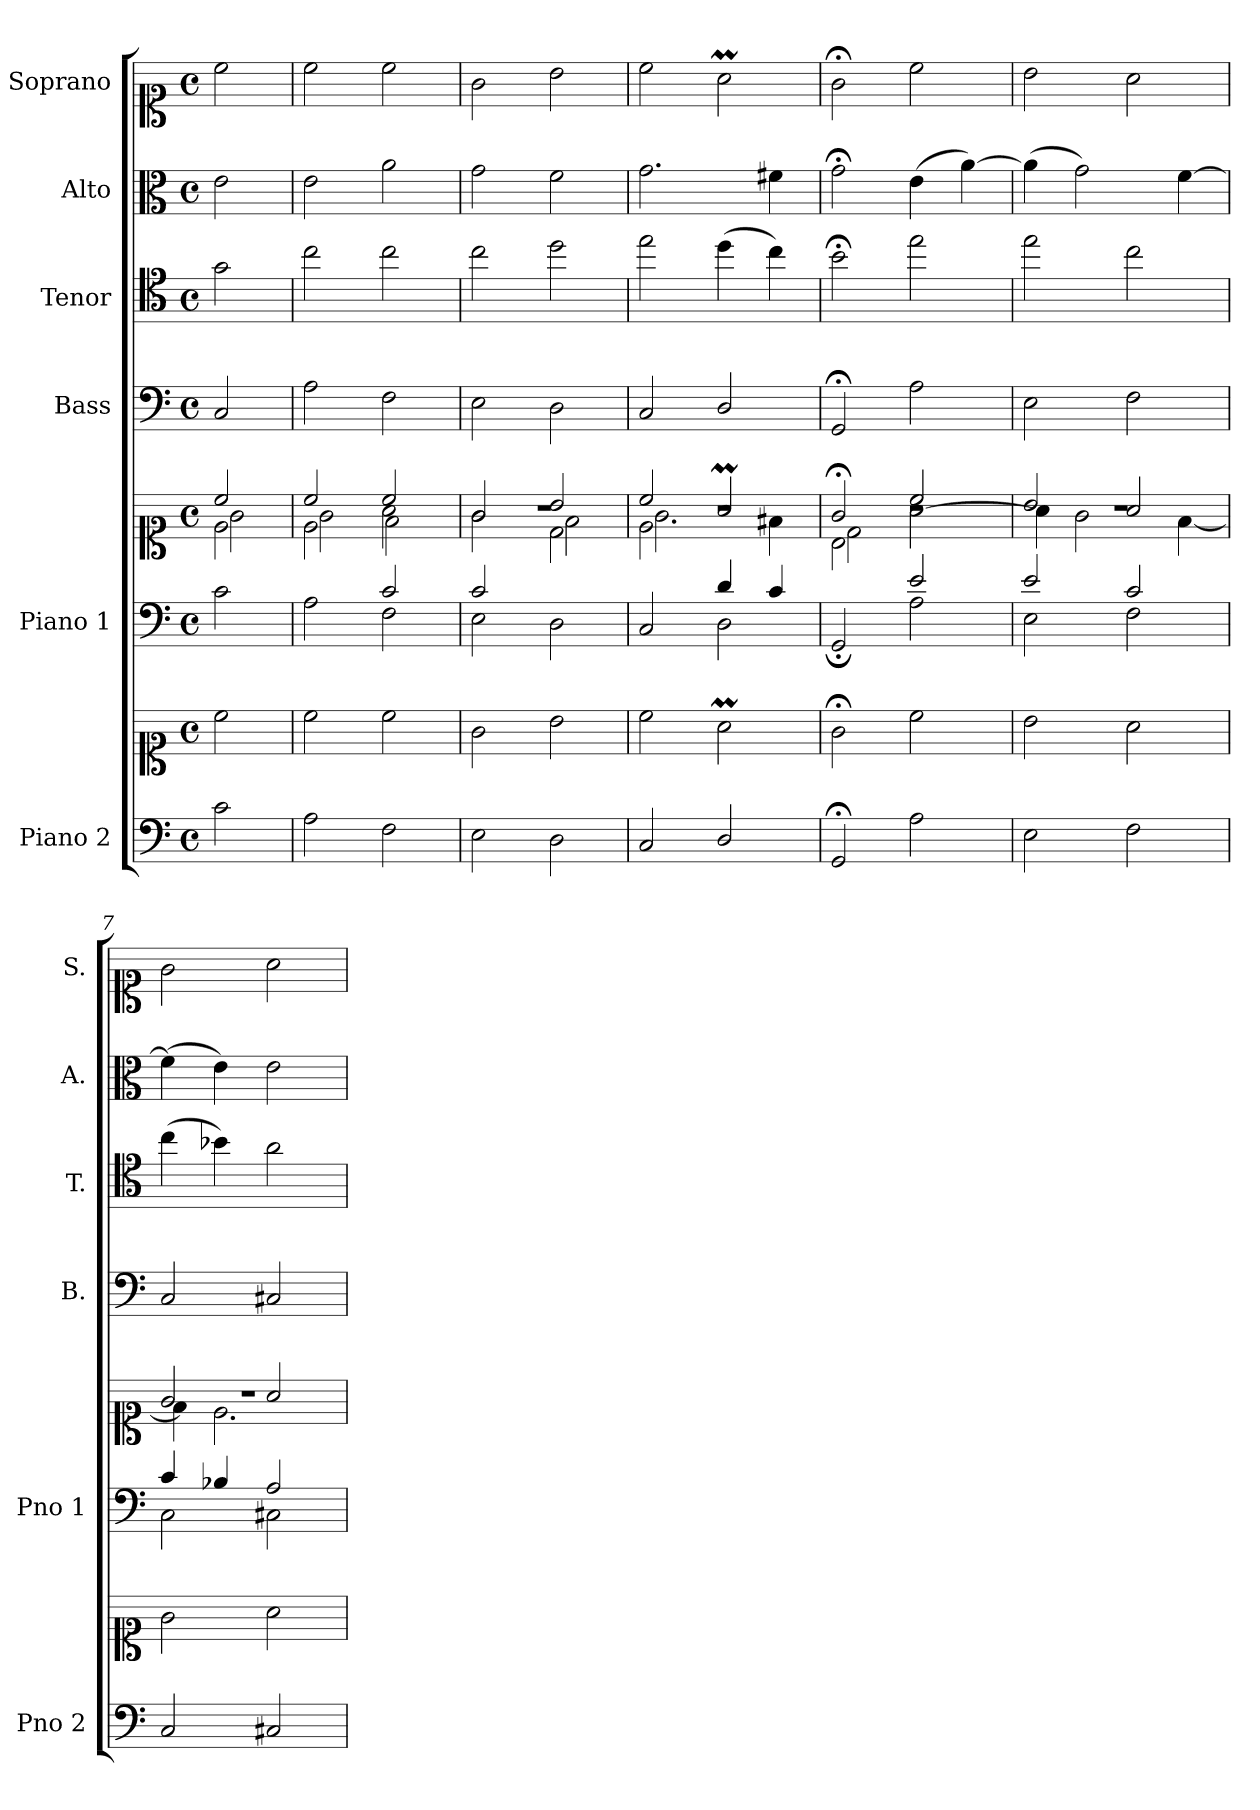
**kern	**kern	**kern	**kern	**kern	**kern	**kern	**kern
*part6	*part6	*part5	*part5	*part4	*part3	*part2	*part1
*staff8	*staff7	*staff6	*staff5	*staff4	*staff3	*staff2	*staff1
*I"Piano 2	*	*I"Piano 1	*	*I"Bass	*I"Tenor	*I"Alto	*I"Soprano
*I'Pno 2	*	*I'Pno 1	*	*I'B.	*I'T.	*I'A.	*I'S.
*clefF4	*clefC1	*clefF4	*clefC1	*clefF4	*clefC4	*clefC3	*clefC1
*	*	*	*	*	*ITrd7c12	*	*
*k[]	*k[]	*k[]	*k[]	*k[]	*k[]	*k[]	*k[]
*M4/4	*M4/4	*M4/4	*M4/4	*M4/4	*M4/4	*M4/4	*M4/4
*met(c)	*met(c)	*met(c)	*met(c)	*met(c)	*met(c)	*met(c)	*met(c)
=1	=1	=1	=1	=1	=1	=1	=1
*	*	*	*^	*	*	*	*
*	*	*	*	*^	*	*	*	*
2c\	2cc\	2c\	2cc/	2e\	2g\	2C/	2G\	2e\	2cc\
=2	=2	=2	=2	=2	=2	=2	=2	=2	=2
*	*	*^	*	*	*^	*	*	*	*
2A\	2cc\	2ryy	2A\	2cc/	2e\	2g\	2ryy	2A\	2c\	2e\	2cc\
2F\	2cc\	2c/	2F\	2cc/	2ryy	2a\	2f\	2F\	2c\	2a\	2cc\
=3	=3	=3	=3	=3	=3	=3	=3	=3	=3	=3	=3
2E\	2g\	2c/	2E\	2g/	2ryy	2g\	1r	2E\	2c\	2g\	2g\
2D\	2b\	2ryy	2D\	2b/	2d\	2f\	.	2D\	2d\	2f\	2b\
=4	=4	=4	=4	=4	=4	=4	=4	=4	=4	=4	=4
2C/	2cc\	2ryy	2C/	2cc/	2e\	2.g\	1r	2C/	2e\	2.g\	2cc\
2D/	2aM\	4d/	2D\	2aM/	2ryy	.	.	2D/	(4d\	.	2aM\
.	.	4c/	.	.	.	4f#X\	.	.	4c\)	4f#X\	.
=5	=5	=5	=5	=5	=5	=5	=5	=5	=5	=5	=5
2GG;/	2g;<\	2ryy	2GG;/	2g;</	2B\	2d\	1r	2GG;</	2B;<\	2g;<\	2g;<\
2A\	2cc\	2e/	2A\	2cc/	2ryy	[<2a\	.	2A\	2e\	(4e\	2cc\
.	.	.	.	.	.	.	.	.	.	[4a\)	.
*	*	*	*	*	*	*v	*v	*	*	*	*
=6	=6	=6	=6	=6	=6	=6	=6	=6	=6	=6
2E\	2b\	2e/	2E\	2b/	4a\]	1r	2E\	2e\	(4a\]	2b\
.	.	.	.	.	2g\	.	.	.	2g\)	.
2F\	2a\	2c/	2F\	2a/	.	.	2F\	2c\	.	2a\
.	.	.	.	.	[<4f\	.	.	.	[>4f\	.
=7	=7	=7	=7	=7	=7	=7	=7	=7	=7	=7
2C/	2g\	4c/	2C\	2g/	4f\]	1r	2C/	(4c\	(4f\]	2g\
.	.	4B-X/	.	.	2.e\	.	.	4B-X\)	4e\)	.
2C#X/	2a\	2A/	2C#X\	2a/	.	.	2C#X/	2A\	2e\	2a\
*	*	*v	*v	*	*	*	*	*	*	*
*	*	*	*v	*v	*v	*	*	*	*
=	=	=	=	=	=	=	=
*-	*-	*-	*-	*-	*-	*-	*-
